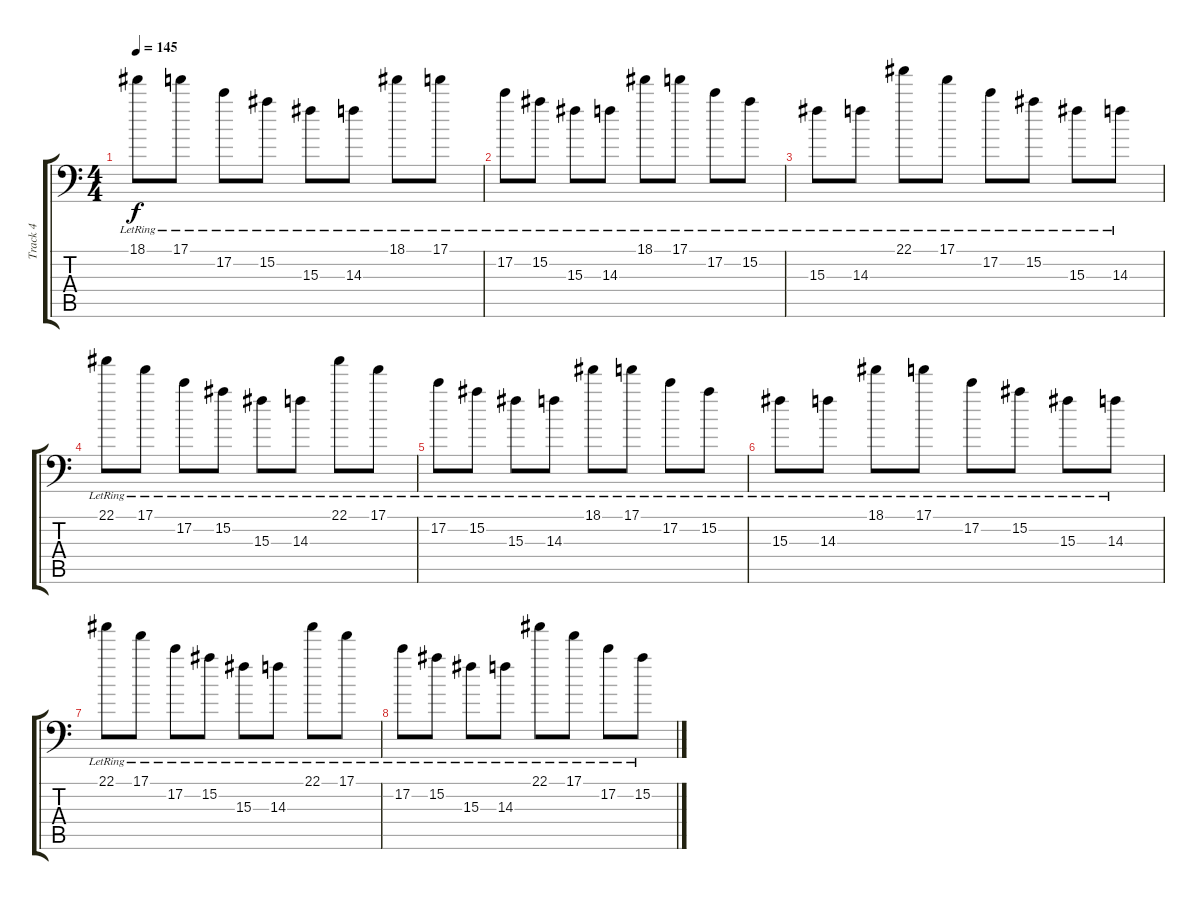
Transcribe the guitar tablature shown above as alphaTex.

\track ("Track 4" "Track 4") {instrument distortionguitar}
\staff {score tabs}
\tuning (C4 G3 Eb3 Bb2 F2 Bb1) {hide}
\ts (4 4)
\tempo 145
\clef f4
\ks c
18.1{lr}.8{dy f volume 11 instrument electricguitarjazz} 17.1{lr}.8 17.2{lr}.8 15.2{lr}.8 15.3{lr}.8 14.3{lr}.8 18.1{lr}.8 17.1{lr}.8 |
17.2{lr}.8 15.2{lr}.8 15.3{lr}.8 14.3{lr}.8 18.1{lr}.8 17.1{lr}.8 17.2{lr}.8 15.2{lr}.8 |
15.3{lr}.8 14.3{lr}.8 22.1{lr}.8 17.1{lr}.8 17.2{lr}.8 15.2{lr}.8 15.3{lr}.8 14.3{lr}.8 |
22.1{lr}.8 17.1{lr}.8 17.2{lr}.8 15.2{lr}.8 15.3{lr}.8 14.3{lr}.8 22.1{lr}.8 17.1{lr}.8 |
17.2{lr}.8 15.2{lr}.8 15.3{lr}.8 14.3{lr}.8 18.1{lr}.8 17.1{lr}.8 17.2{lr}.8 15.2{lr}.8 |
15.3{lr}.8 14.3{lr}.8 18.1{lr}.8 17.1{lr}.8 17.2{lr}.8 15.2{lr}.8 15.3{lr}.8 14.3{lr}.8 |
22.1{lr}.8{volume 11} 17.1{lr}.8 17.2{lr}.8 15.2{lr}.8 15.3{lr}.8 14.3{lr}.8 22.1{lr}.8 17.1{lr}.8 |
17.2{lr}.8 15.2{lr}.8 15.3{lr}.8 14.3{lr}.8 22.1{lr}.8 17.1{lr}.8 17.2{lr}.8 15.2{lr}.8
